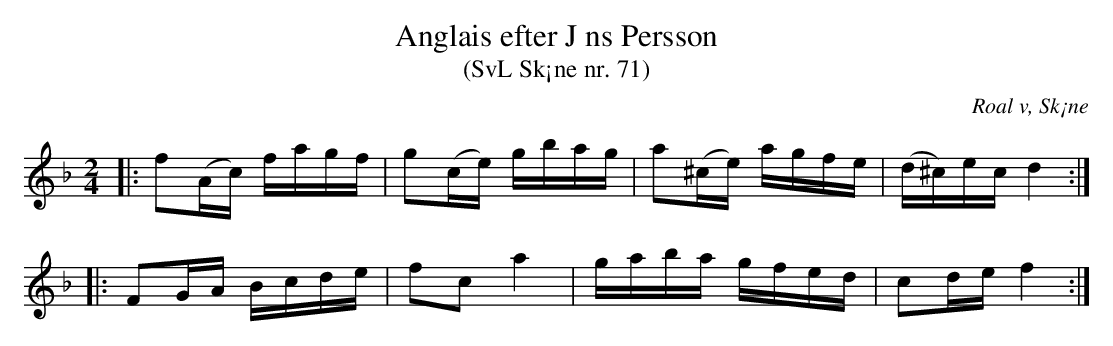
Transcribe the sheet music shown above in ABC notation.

X:1
T:Anglais efter J ns Persson
T:(SvL Sk¡ne nr. 71)
O:Roal v, Sk¡ne
M:2/4
L:1/16
K:F
|: f2(Ac) fagf | g2(ce) gbag | a2(^ce) agfe | (d^c)ec d4 :|
|: F2GA Bcde | f2c2 a4 | gaba gfed | c2de f4 :|
